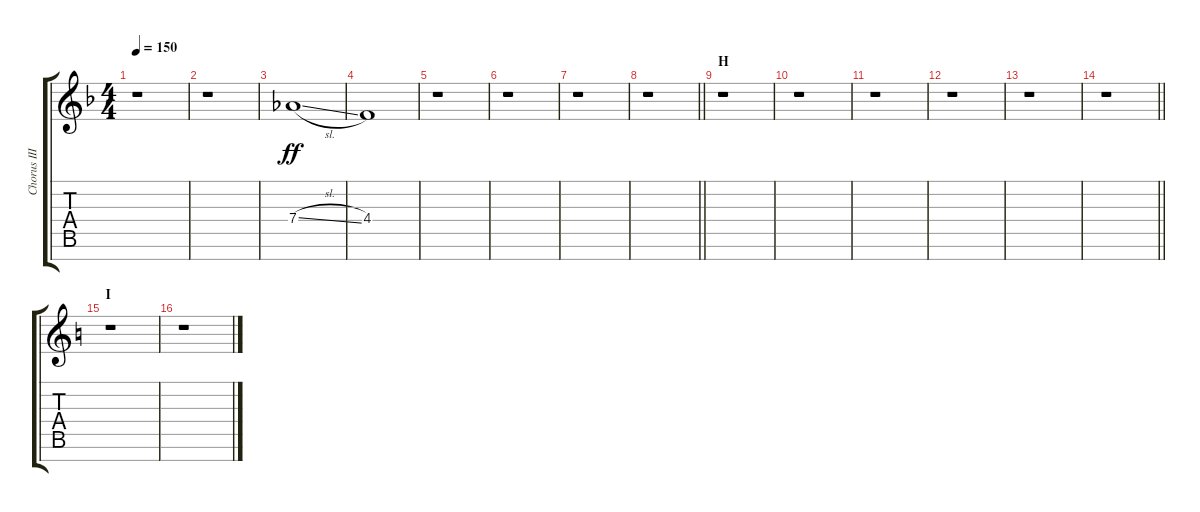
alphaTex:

\track ("Chorus III" "Chorus III") {instrument voiceoohs}
\staff {score tabs}
\tuning (Eb5 Bb4 Gb4 Db4 Ab3 Eb3 Bb2) {hide}
\ts (4 4)
\tempo 150
\clef g2
\ks f
r.1{dy ff} |
r.1 |
7.4{sl}.1 |
4.4.1 |
r.1 |
r.1 |
r.1 |
\barLineRight lightlight
r.1 |
\section ("" "H")
r.1 |
r.1 |
r.1 |
r.1 |
r.1 |
\barLineRight lightlight
r.1 |
\section ("" "I")
\ks c
r.1 |
r.1
